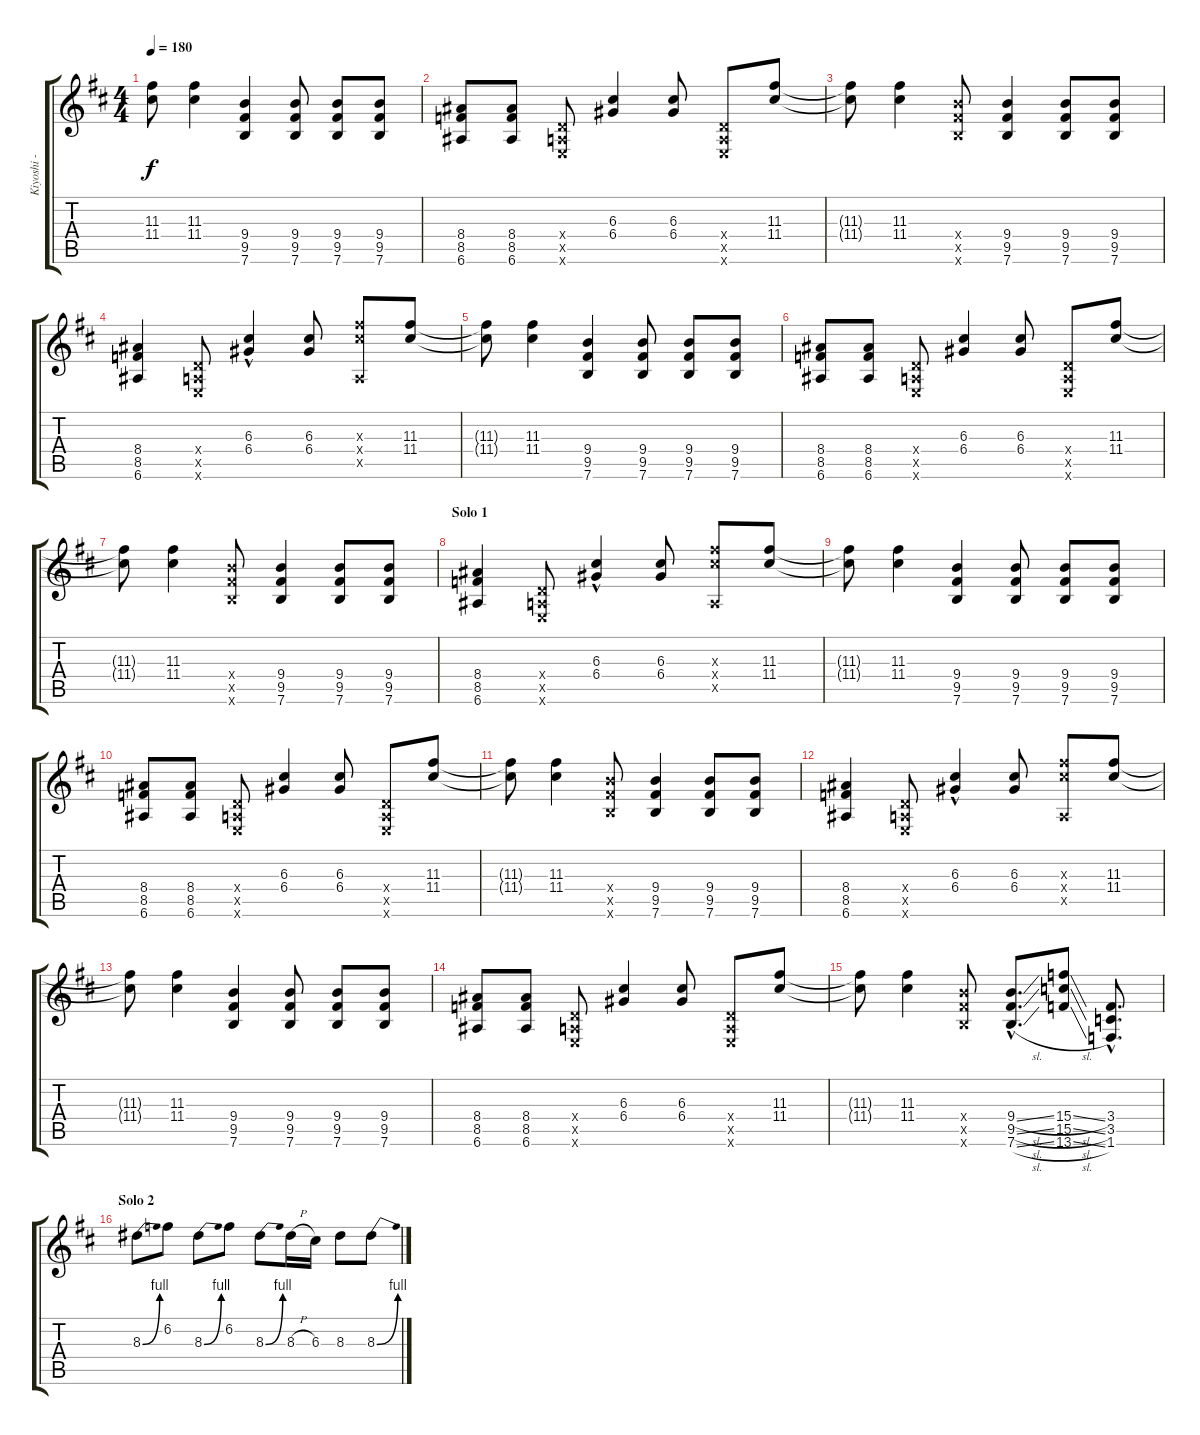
\track ("Kiyoshi - Guitarra -" "Kiyoshi - ") {instrument distortionguitar}
\staff {score tabs}
\tuning (E4 B3 G3 D3 A2 E2) {hide}
\ts (4 4)
\tempo 180
\clef g2
\ks bminor
(11.3{t} 11.4{t}).8{dy f} (11.3 11.4).4 (9.4 9.5 7.6).4 (9.4 9.5 7.6).8 (9.4 9.5 7.6).8 (9.4 9.5 7.6).8 |
(8.4 8.5 6.6).8 (8.4 8.5 6.6).8 (0.4{x} 0.5{x} 0.6{x}).8 (6.3 6.4).4 (6.3 6.4).8 (0.4{x} 0.5{x} 0.6{x}).8 (11.3 11.4).8 |
(11.3{t} 11.4{t}).8 (11.3 11.4).4 (9.4{x} 9.5{x} 7.6{x}).8 (9.4 9.5 7.6).4 (9.4 9.5 7.6).8 (9.4 9.5 7.6).8 |
\section ("" "")
(8.4 8.5 6.6).4 (0.4{x} 0.5{x} 0.6{x}).8 (6.3 6.4{hac}).4 (6.3 6.4).8 (11.3{x} 11.4{x} 0.5{x}).8 (11.3 11.4).8 |
(11.3{t} 11.4{t}).8 (11.3 11.4).4 (9.4 9.5 7.6).4 (9.4 9.5 7.6).8 (9.4 9.5 7.6).8 (9.4 9.5 7.6).8 |
(8.4 8.5 6.6).8 (8.4 8.5 6.6).8 (0.4{x} 0.5{x} 0.6{x}).8 (6.3 6.4).4 (6.3 6.4).8 (0.4{x} 0.5{x} 0.6{x}).8 (11.3 11.4).8 |
(11.3{t} 11.4{t}).8 (11.3 11.4).4 (9.4{x} 9.5{x} 7.6{x}).8 (9.4 9.5 7.6).4 (9.4 9.5 7.6).8 (9.4 9.5 7.6).8 |
\section ("" "Solo 1")
(8.4 8.5 6.6).4 (0.4{x} 0.5{x} 0.6{x}).8 (6.3 6.4{hac}).4 (6.3 6.4).8 (11.3{x} 11.4{x} 0.5{x}).8 (11.3 11.4).8 |
(11.3{t} 11.4{t}).8 (11.3 11.4).4 (9.4 9.5 7.6).4 (9.4 9.5 7.6).8 (9.4 9.5 7.6).8 (9.4 9.5 7.6).8 |
(8.4 8.5 6.6).8 (8.4 8.5 6.6).8 (0.4{x} 0.5{x} 0.6{x}).8 (6.3 6.4).4 (6.3 6.4).8 (0.4{x} 0.5{x} 0.6{x}).8 (11.3 11.4).8 |
(11.3{t} 11.4{t}).8 (11.3 11.4).4 (9.4{x} 9.5{x} 7.6{x}).8 (9.4 9.5 7.6).4 (9.4 9.5 7.6).8 (9.4 9.5 7.6).8 |
(8.4 8.5 6.6).4 (0.4{x} 0.5{x} 0.6{x}).8 (6.3 6.4{hac}).4 (6.3 6.4).8 (11.3{x} 11.4{x} 0.5{x}).8 (11.3 11.4).8 |
(11.3{t} 11.4{t}).8 (11.3 11.4).4 (9.4 9.5 7.6).4 (9.4 9.5 7.6).8 (9.4 9.5 7.6).8 (9.4 9.5 7.6).8 |
(8.4 8.5 6.6).8 (8.4 8.5 6.6).8 (0.4{x} 0.5{x} 0.6{x}).8 (6.3 6.4).4 (6.3 6.4).8 (0.4{x} 0.5{x} 0.6{x}).8 (11.3 11.4).8 |
(11.3{t} 11.4{t}).8 (11.3 11.4).4 (9.4{x} 9.5{x} 7.6{x}).8 (9.4{sl hac} 9.5{sl hac} 7.6{sl hac}).8{d} (15.4{sl} 15.5{sl} 13.6{sl}).8 (3.4{hac} 3.5{hac} 1.6{hac}).8{d} |
\section ("" "Solo 2")
8.3{be (bend 0 0 60 4)}.8{volume 16 instrument distortionguitar} 6.2.8 8.3{be (bend 0 0 60 4)}.8 6.2.8 8.3{be (bend 0 0 60 4)}.8 8.3{h}.16 6.3.16 8.3.8 8.3{be (bend 0 0 60 4)}.8
